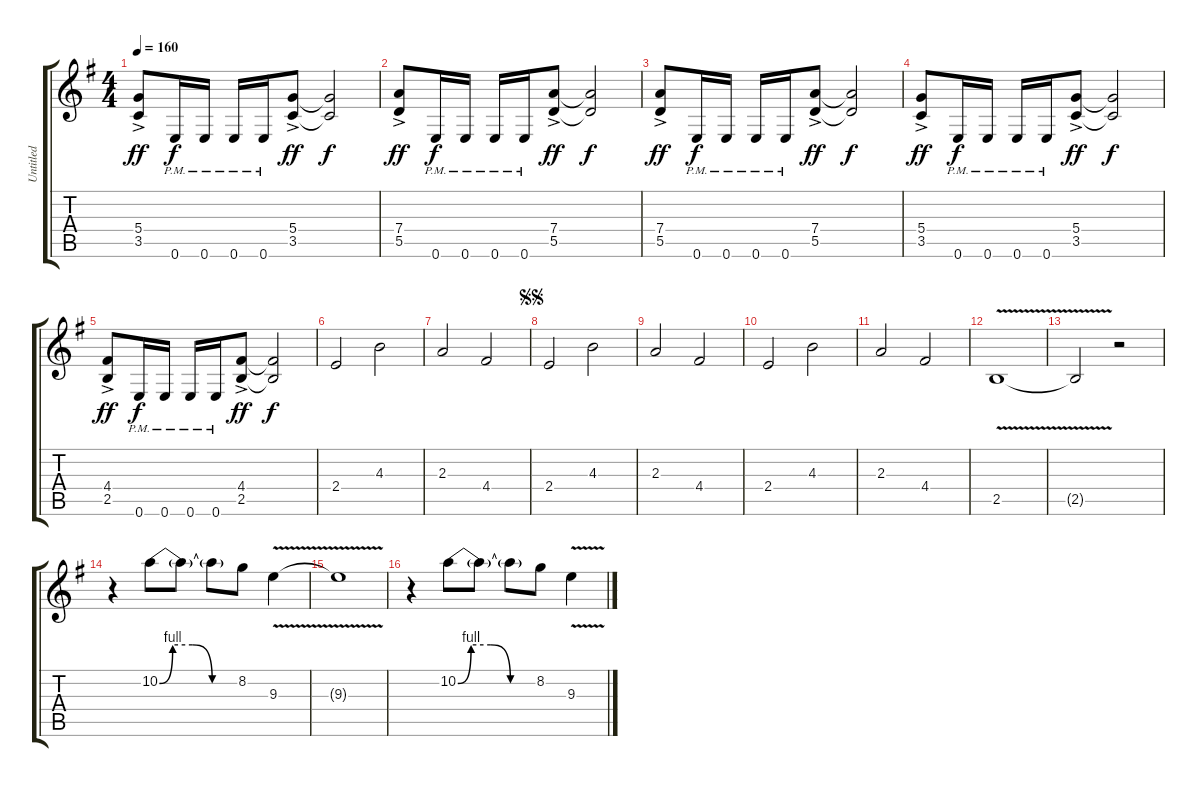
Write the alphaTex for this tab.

\track ("Untitled" "Untitled") {instrument distortionguitar}
\staff {score tabs}
\tuning (E4 B3 G3 D3 A2 E2) {hide}
\ts (4 4)
\tempo 160
\clef g2
\ks g
(5.4{ac} 3.5{ac}).8{dy ff} 0.6{pm}.16{dy f} 0.6{pm}.16 0.6{pm}.16 0.6{pm}.16 (5.4{ac} 3.5{ac}).8{dy ff} (5.4{t} 3.5{t}).2{dy f} |
(7.4{ac} 5.5{ac}).8{dy ff} 0.6{pm}.16{dy f} 0.6{pm}.16 0.6{pm}.16 0.6{pm}.16 (7.4{ac} 5.5{ac}).8{dy ff} (7.4{t} 5.5{t}).2{dy f} |
(7.4{ac} 5.5{ac}).8{dy ff} 0.6{pm}.16{dy f} 0.6{pm}.16 0.6{pm}.16 0.6{pm}.16 (7.4{ac} 5.5{ac}).8{dy ff} (7.4{t} 5.5{t}).2{dy f} |
(5.4{ac} 3.5{ac}).8{dy ff} 0.6{pm}.16{dy f} 0.6{pm}.16 0.6{pm}.16 0.6{pm}.16 (5.4{ac} 3.5{ac}).8{dy ff} (5.4{t} 3.5{t}).2{dy f} |
(4.4{ac} 2.5{ac}).8{dy ff} 0.6{pm}.16{dy f} 0.6{pm}.16 0.6{pm}.16 0.6{pm}.16 (4.4{ac} 2.5{ac}).8{dy ff} (4.4{t} 2.5{t}).2{dy f} |
2.4.2 4.3.2 |
2.3.2 4.4.2 |
\jump segnosegno
2.4.2 4.3.2 |
2.3.2 4.4.2 |
2.4.2 4.3.2 |
2.3.2 4.4.2 |
2.5{v}.1 |
2.5{v t}.2 r.2 |
r.4 10.2{be (custom 0 0 10 4 25 4 40 0 60 0)}.8 10.2{t}.8 10.2{t}.8 8.2.8 9.3{v}.4 |
9.3{v t}.1 |
r.4 10.2{be (custom 0 0 10 4 25 4 40 0 60 0)}.8 10.2{t}.8 10.2{t}.8 8.2.8 9.3{v}.4
